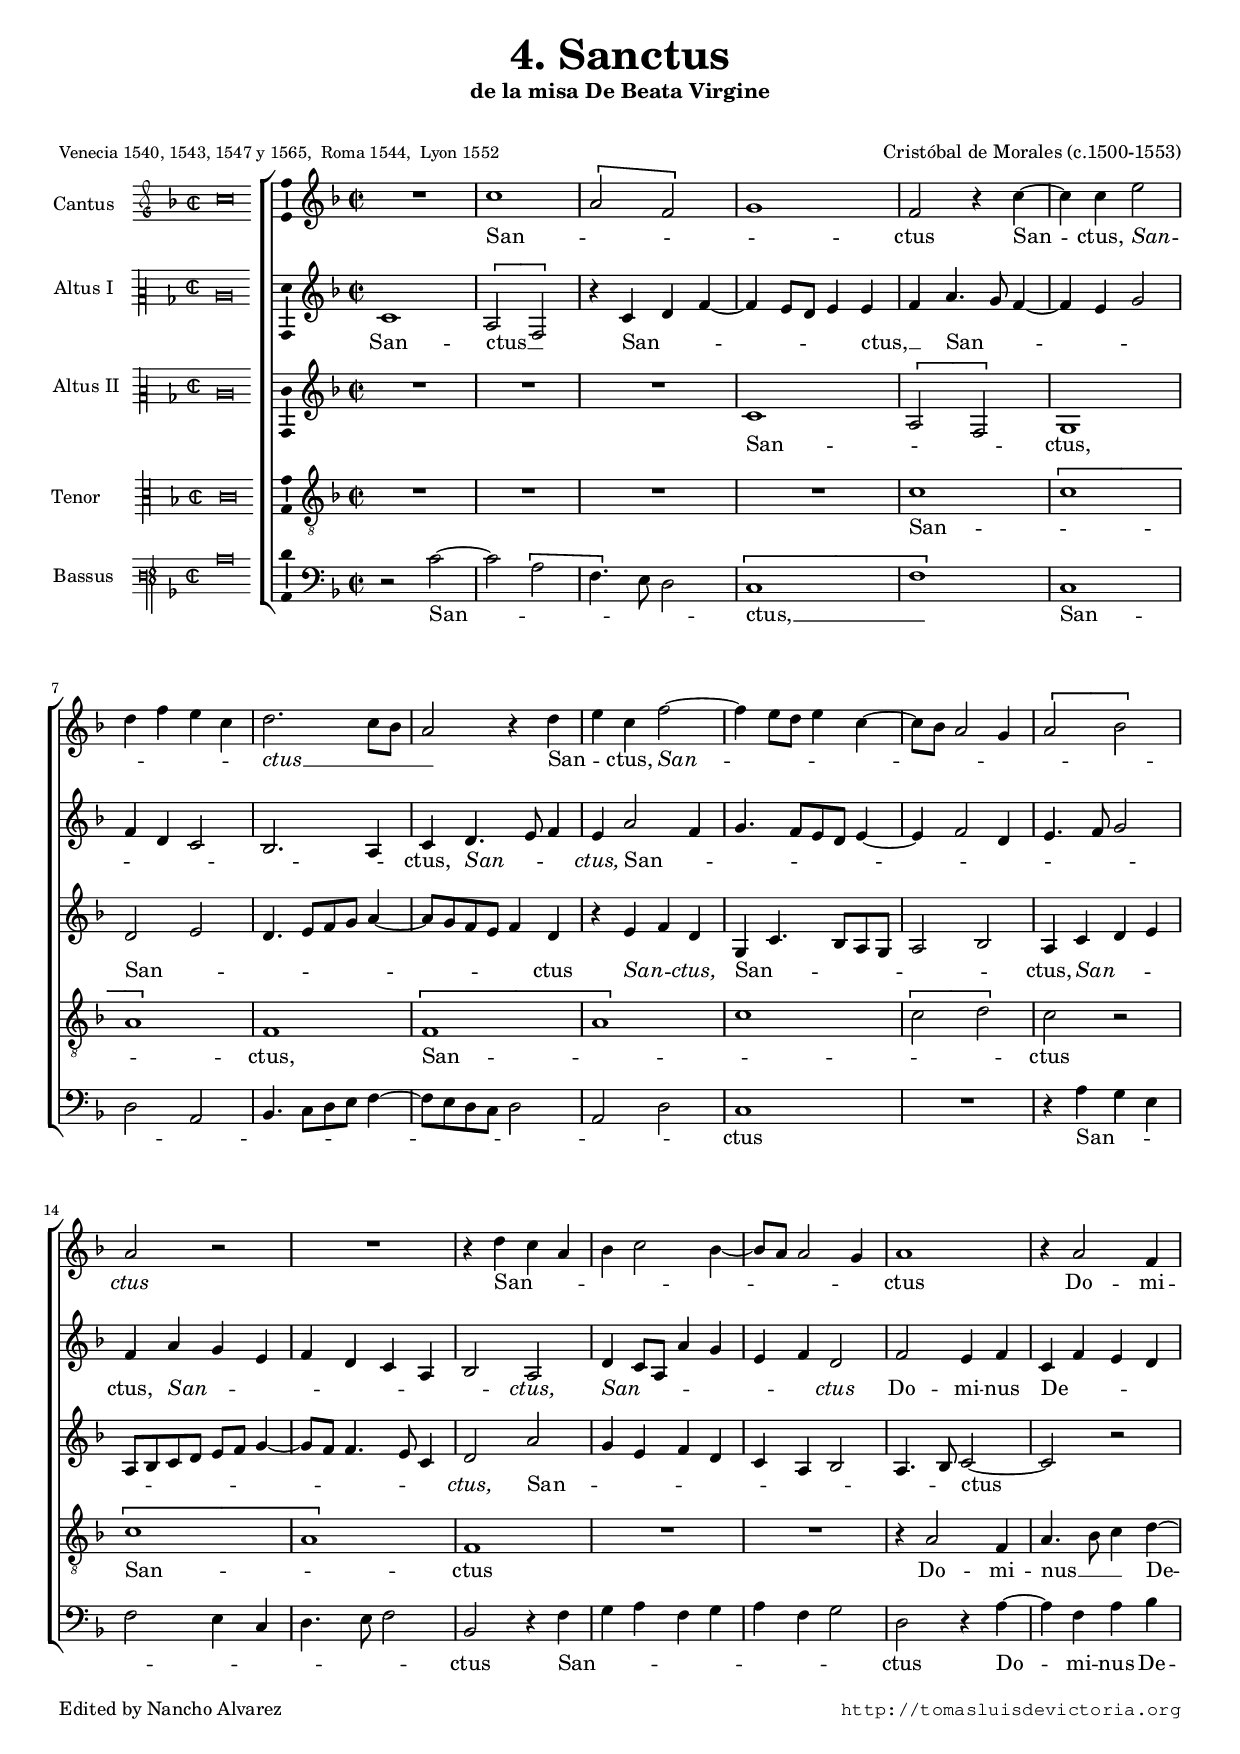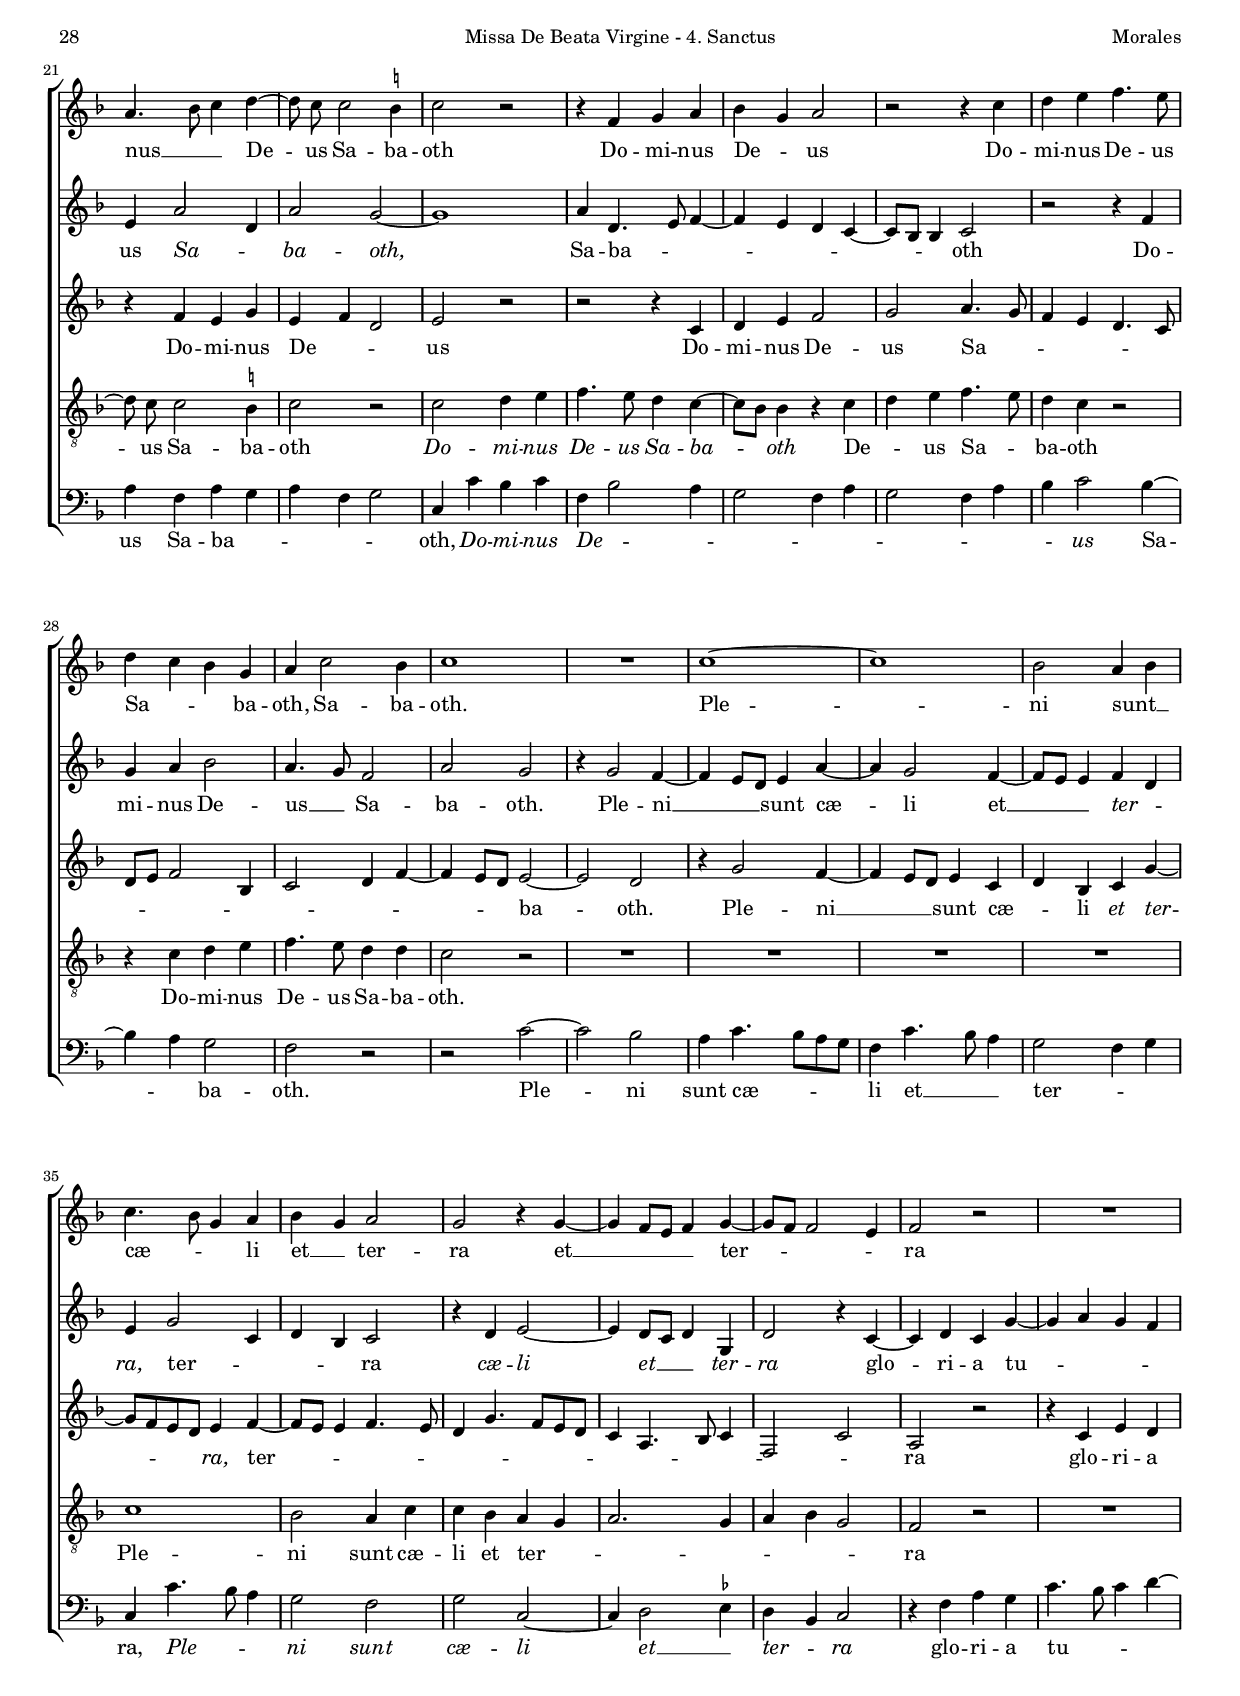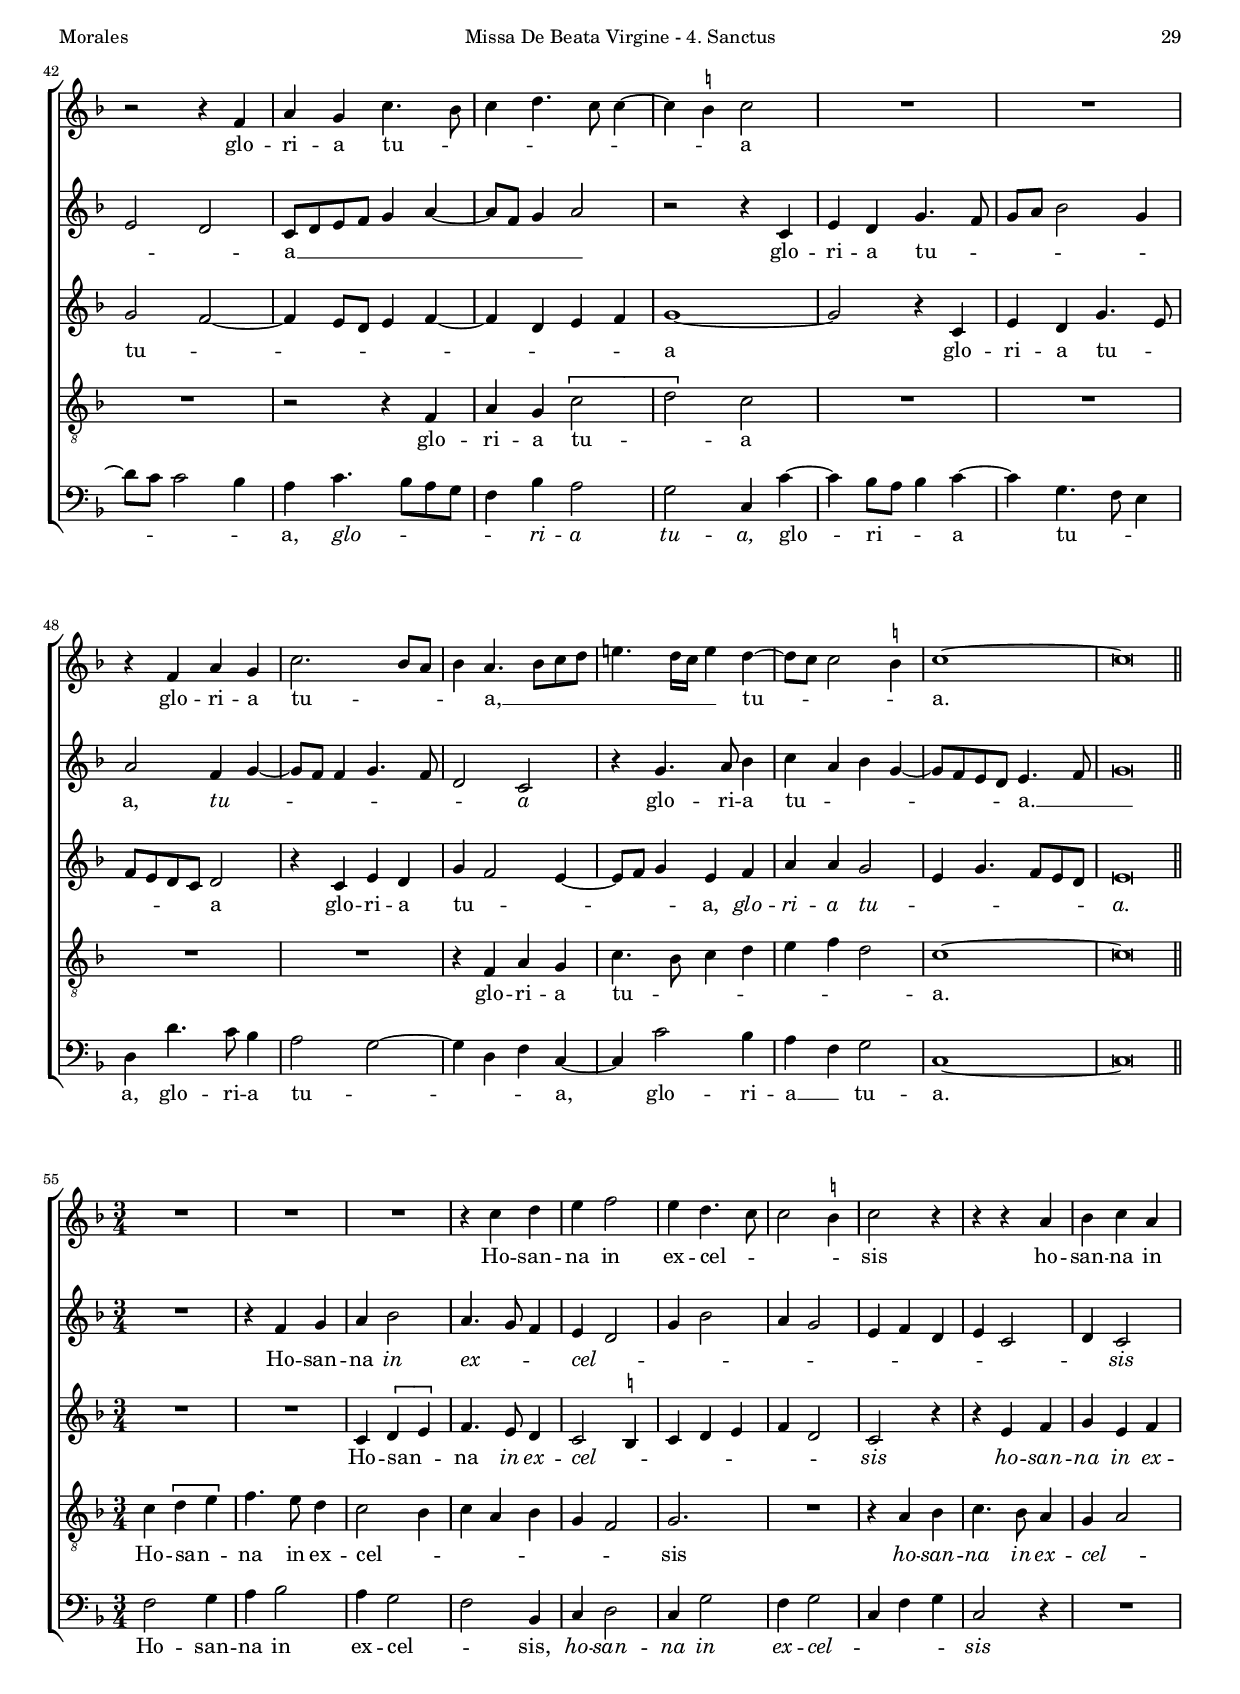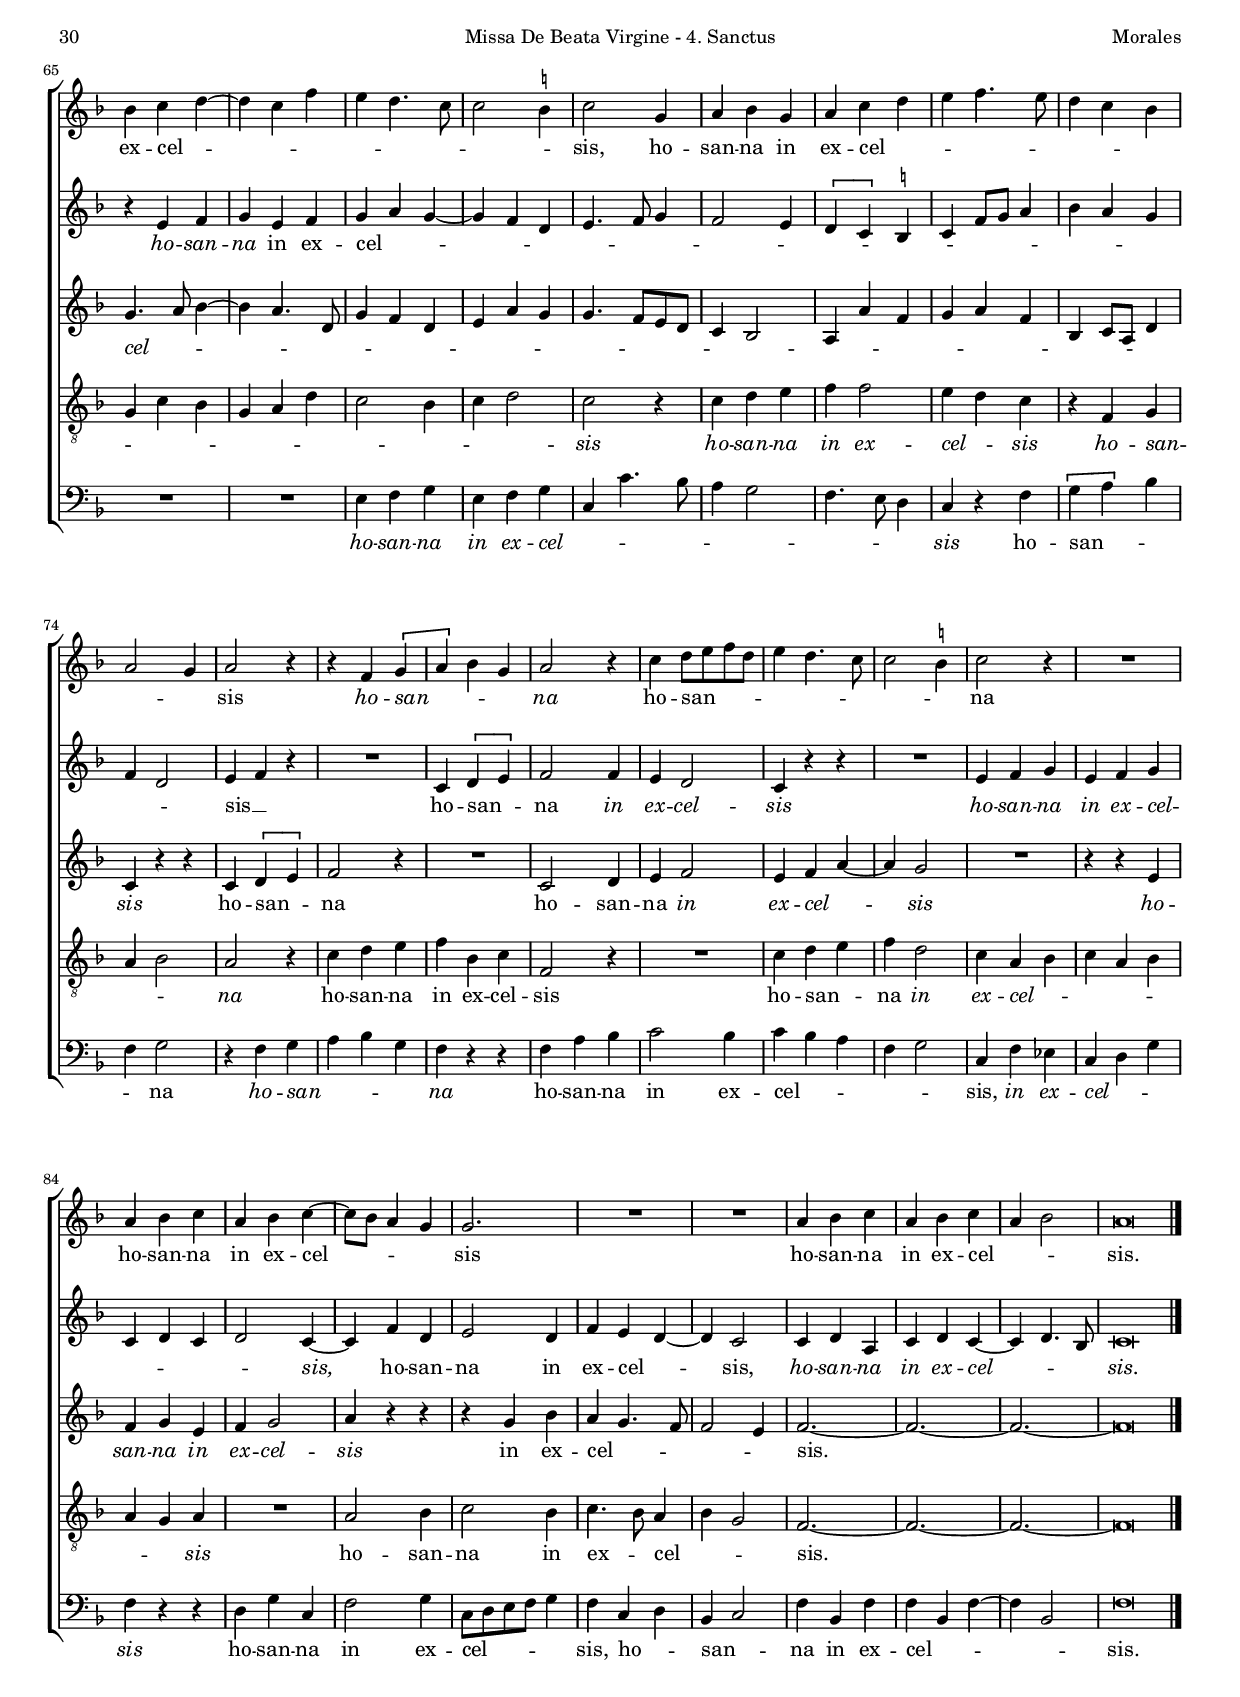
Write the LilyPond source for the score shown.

\version "2.18.0"

#(set-default-paper-size "a4")
#(set-global-staff-size 16.3)
#(ly:set-option 'point-and-click #f)
%mobile -s14.0 -i3.2

italicas=\override LyricText.font-shape = #'italic
rectas=\override LyricText.font-shape = #'upright
ss=\once \set suggestAccidentals = ##t
incipitwidth = 20

htitle="Missa De Beata Virgine - 4. Sanctus"
hcomposer="Morales"

\header {
	title=\markup{\fontsize #3 "4. Sanctus"}
	subtitle="de la misa De Beata Virgine"
	subsubtitle=\markup{\smaller " "}
	composer="Cristóbal de Morales (c.1500-1553)"
        pdfauthor=\composer
	%opus="(-)"
	poet=\markup{\smaller "Venecia 1540, 1543, 1547 y 1565,  Roma 1544,  Lyon 1552"} 
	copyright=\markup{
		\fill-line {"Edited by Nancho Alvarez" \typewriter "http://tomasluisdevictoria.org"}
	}
%	tagline=""
}

global={\key f \major \time 2/2 \skip 1*54 \bar "||" \break 
	\override Score.TimeSignature.break-visibility = #'#(#f #t #t)
			\time 3/4 \skip 1*3/4*39 \bar "|."
}


cantus=\relative c''{
	R1
	c1
	\[a2 f\]
	g1
	f2 r4 c' ~
	c c e2
	d4 f e c
	d2. c8 bes
	a2 r4 d
	e4 c f2 ~
	f4 e8 d e4 c ~
	c8 bes a2 g4
	\[a2 bes\]
	a2 r
	R1
	r4 d c a
	bes4 c2 bes4 ~
	bes8 a a2 g4
	a1
	r4 a2 f4
	a4. bes8 c4 d ~
	d8 \noBeam c c2 \ss b4
	c2 r
	r4 f, g a
	bes4 g a2
	r2 r4 c
	d e f4. e8
	d4 c bes g
	a c2 bes4 % CSIC \ss b
	c1
	R1
	c1 ~
	c
	bes2 a4 bes
	c4. bes8 g4 a
	bes g a2
	g2 r4 g ~
	g f8 e f4 g ~
	g8 f f2 e4
	f2 r
	R1
	r2 r4 f
	a g c4. bes8 % CSIC \ss b
	c4 d4. c8 c4 ~
	c4 \ss b c2
	R1*2
	r4 f, a g
	c2. bes8 a % CSIC \ss b
	bes4 a4. bes8 c d % CSIC \ss b b
	e!4. d16 c e4 d ~
	d8 c c2 \ss b4
	c1 ~
	c\breve*1/2
	R1*3/4*3
	r4 c d
	e f2
	e4 d4. c8
	c2 \ss b4
	c2 r4
	r r a
	bes c a
	bes c d ~
	d c f
	e4 d4. c8 
	c2 \ss b4
	c2 g4
	a bes g
	a c d
	e f4. e8
	d4 c bes
	a2 g4
	a2 r4
	r f \[g
	a\] bes g
	a2 r4
	c4 d8 e f d
	e4 d4. c8
	c2 \ss b4
	c2 r4
	R1*3/4
	a4 bes c
	a bes c ~
	c8 bes a4 g
	g2.
	R1*3/4*2
	a4 bes c
	a bes c
	a bes2
	a\breve*3/8
}

altus=\relative c'{
	c1
	\[a2 f\]
	r4 c' d f ~
	f e8 d e4 e
	f4 a4. g8 f4 ~
	f e g2
	f4 d c2
	bes2. a4
	c4 d4. e8 f4
	e4 a2 f4
	g4. f8[ e d] e4 ~
	e f2 d4
	e4. f8 g2
	f4 a g e
	f4 d c a
	bes2 a
	d4 c8 a a'4 g
	e f d2
	f2 e4 f
	c4 f e d
	e a2 d,4
	a'2 g ~
	g1
	a4 d,4. e8 f4 ~
	f e d c ~
	c8 bes bes4 c2 % CSIC \ss b b
	r2 r4 f
	g a bes2
	a4. g8 f2
	a2 g
	r4 g2 f4 ~
	f e8 d e4 a ~
	a g2 f4 ~
	f8 e e4 f d
	e4 g2 c,4
	d bes c2
	r4 d e2 ~
	e4 d8 c d4 g,
	d'2 r4 c ~
	c d c g' ~
	g a g f
	e2 d
	c8 d e f g4 a ~
	a8 f g4 a2
	r2 r4 c,
	e d g4. f8
	g a bes2 g4
	a2 f4 g ~
	g8 f f4 g4. f8
	d2 c
	r4 g'4. a8 bes4
	c a bes g ~
	g8 f e d e4. f8 
	g\breve*1/2
	R1*3/4
	r4 f g
	a bes2
	a4. g8 f4
	e d2
	g4 bes2
	a4 g2
	e4 f d
	e c2
	d4 c2
	r4 e f
	g e f
	g4 a g ~
	g f d
	e4. f8 g4
	f2 e4
	\[d c\] \ss b
	c4 f8 g a4
	bes a g
	f d2
	e4 f r
	R1*3/4
	c4 \[d4 e\]
	f2 f4
	e d2
	c4 r r
	R1*3/4
	e4 f g
	e f g
	c,4 d c
	d2 c4 ~
	c f d
	e2 d4
	f4 e d ~
	d c2
	c4 d a
	c d c ~
	c d4. bes8
	c\breve*3/8
}

altusdos=\relative c'{
	R1*3
	c1
	\[a2 f\]
	g1
	d'2 e
	d4. e8[ f g] a4 ~
	a8 g f e f4 d
	r4 e f d
	g, c4. bes8 a g
	a2 bes
	a4 c d e
	a,8 bes c d e f g4 ~
	g8 f f4. e8 c4
	d2 a'
	g4 e f d
	c a bes2
	a4. bes8 c2 ~
	c2 r
	r4 f e g
	e f d2
	e r
	r r4 c
	d4 e f2
	g a4. g8 
	f4 e d4. c8
	d e f2 bes,4
	c2 d4 f ~
	f4 e8 d e2 ~
	e d
	r4 g2 f4 ~
	f e8 d e4 c
	d bes c g' ~
	g8 f e d e4 f ~
	f8 e e4 f4. e8
	d4 g4. f8 e d
	c4 a4. bes8 c4
	f,2 c'
	a2 r
	r4 c e d
	g2 f ~
	f4 e8 d e4 f ~
	f d e f
	g1 ~
	g2 r4 c,
	e d g4. e8
	f8 e d c d2
	r4 c e d
	g4 f2 e4 ~
	e8 f g4 e f
	a a g2
	e4 g4. f8 e d
	e\breve*1/2
	R1*3/4*2
	c4 \[d e\]
	f4. e8 d4
	c2 \ss b4
	c d e
	f4 d2
	c2 r4
	r e f
	g e f
	g4. a8 bes4 ~
	bes a4. d,8
	g4 f d
	e a g
	g4. f8 e d
	c4 bes2
	a4 a' f
	g4 a f
	bes,4 c8 a d4
	c r r
	c \[d e\]
	f2 r4
	R1*3/4
	c2 d4
	e f2
	e4 f a ~
	a g2
	R1*3/4
	r4 r e
	f g e
	f g2
	a4 r r
	r g bes
	a4 g4. f8 f2 e4
	f2. ~
	f ~
	f ~
	f\breve*3/8
}

tenor=\relative c'{
	R1*4
	c1
	\[c 
	a\]
	f
	\[f
	a\]
	c
	\[c2 d\]
	c2 r
	\[c1
	a\]
	f
	R1*2
	r4 a2 f4
	a4. bes8 c4 d ~
	d8 \noBeam c c2 \ss b4
	c2 r
	c2 d4 e
	f4. e8 d4 c ~
	c8 bes bes4 r4 c
	d e f4. e8
	d4 c r2
	r4 c d e
	f4. e8 d4 d
	c2 r
	R1*4
	c1
	bes2 a4 c
	c bes a g
	a2. g4
	a bes g2
	f2 r
	R1*2
	r2 r4 f
	a g \[c2
	d\] c
	R1*4
	r4 f, a g
	c4. bes8 c4 d
	e f d2
	c1 ~
	c\breve*1/2
	c4 \[d e\]
	f4. e8 d4
	c2 bes4
	c a bes
	g f2
	g2.
	R1*3/4
	r4 a bes
	c4. bes8 a4
	g a2
	g4 c bes
	g a d
	c2 bes4 % CSIC \ss b
	c d2
	c r4
	c d e
	f4 f2
	e4 d c
	r f, g
	a bes2
	a r4
	c4 d e
	f4 bes, c
	f,2 r4
	R1*3/4
	c'4 d e
	f d2
	c4 a bes
	c a bes
	a g a
	R1*3/4
	a2 bes4
	c2 bes4
	c4. bes8 a4
	bes4 g2
	f2. ~
	f ~
	f ~
	f\breve*3/8
}

bassus=\relative c'{
	r2 c ~
	c \[a
	f4.\] e8 d2
	\[c1 
	f\]
	c
	d2 a
	bes4. c8[ d e] f4 ~
	f8 e d c d2
	a2 d
	c1
	R1
	r4 a' g e
	f2 e4 c
	d4. e8 f2
	bes,2 r4 f'
	g a f g
	a f g2
	d2 r4 a' ~
	a4 f a bes
	a f a g
	a f g2
	c,4 c' bes c
	f,4 bes2 a4
	g2 f4 a
	g2 f4 a
	bes4 c2 bes4 ~
	bes a g2
	f r
	r2 c' ~
	c bes
	a4 c4. bes8 a g
	f4 c'4. bes8 a4
	g2 f4 g
	c, c'4. bes8 a4
	g2 f
	g c, ~
	c4 d2 \ss ees4
	d4 bes c2
	r4 f a g
	c4. bes8 c4 d ~ % CSIC \ss b
	d8 c c2 bes4
	a4 c4. bes8 a g
	f4 bes a2
	g2 c,4 c' ~
	c bes8 a bes4 c ~ % CSIC \ss b b
	c4 g4. f8 e4
	d d'4. c8 bes4
	a2 g ~
	g4 d f c ~
	c c'2 bes4
	a f g2
	c,1 ~
	c\breve*1/2
	f2 g4
	a bes2
	a4 g2
	f bes,4
	c d2
	c4 g'2
	f4 g2
	c,4 f g
	c,2 r4
	R1*3/4*3
	e4 f g
	e f g
	c, c'4. bes8 
	a4 g2
	f4. e8 d4
	c4 r4 f
	\[g4 a\] bes
	f g2
	r4 f g
	a bes g
	f4 r r
	f a bes
	c2 bes4 % CSIC \ss b
	c bes a
	f g2
	c,4 f ees
	c d g
	f r r
	d g c,
	f2 g4
	c,8 d e f g4
	f c d
	bes c2
	f4 bes, f'
	f bes, f' ~
	f bes,2
	f'\breve*3/8
}

textocantus=\lyricmode{
San -- _ _ _ ctus
San -- ctus,
\italicas 
San -- _ _ _ _ ctus __ _ _ _ 
\rectas 
San -- _ ctus,
\italicas San -- _ _ _ _ _ _ _ _ _ ctus
\rectas 
San -- _ _ _ _ _ _ _ _ ctus
Do -- mi -- nus __ _ _ De -- us Sa -- ba -- oth
Do -- mi -- nus De -- _ us
Do -- mi -- nus De -- us Sa -- _ _ ba -- oth,
Sa -- ba -- oth.
Ple -- ni sunt __ _ cæ -- _ _ li
et __ _ ter -- ra
et __ _ _ _ ter -- _ _ _ ra
glo -- ri -- a tu -- _ _ _ _ _ _ a
glo -- ri -- a tu -- _ _ _ a, __ _ _ _ _ _ _ _ tu -- _ _ _ a.
Ho -- san -- na in ex -- cel -- _ _ _ sis
ho -- san -- na in ex -- cel -- _ _ _ _ _ _ _ _ sis,
ho -- san -- na in ex -- cel -- _ _ _ _ _ _ _ _ _ sis
\italicas 
ho -- san -- _ _ _ na
\rectas 
ho -- san -- _ _ _ _ _ _ _ _ na
ho -- san -- na in ex -- cel -- _ _ _ sis
ho -- san -- na in ex -- cel -- _ _ sis.
}

textoaltus=\lyricmode{
San -- ctus __ _
San -- _ _ _ _ _ ctus, __ _
San -- _ _ _ _ _ _ _ _ _ ctus,
\italicas San -- _ _ ctus,
\rectas 
San -- _ _ _ _ _ _ _ _ _ _ _ ctus,
\italicas 
San -- _ _ _ _ _ _ _ ctus,
San -- _ _ _ _ _ _ ctus
\rectas 
Do -- mi -- nus De -- _ _ _ us 
\italicas 
Sa -- _ ba -- oth,
\rectas 
Sa -- ba -- _ _ _ _ _ _ _ oth
Do -- mi -- nus De -- us __ _ Sa -- ba -- oth.
Ple -- ni __ _ _ sunt cæ -- li et __ _ _ 
\italicas 
ter -- _ ra,
\rectas 
ter -- _ _ _ ra
\italicas 
cæ -- li et __ _ _ ter -- ra
\rectas 
glo -- ri -- a tu -- _ _ _ _ _ a __ _ _ _ _ _ _ _ _
glo -- ri -- a tu -- _ _ _ _ _ a,
\italicas 
tu -- _ _ _ _ _ _ a
\rectas 
glo -- ri -- a tu -- _ _ _ _ _ _ a. __ _ _
Ho -- san -- na
\italicas 
in ex -- _ _ cel -- _ _ _ _ _ _ _ _ _ _ _ sis
ho -- san -- na \rectas 
in ex -- cel -- _ _ _ _ _ _ _ _ _ _ _ _ _ _ _ _ _ _ _ _ _ sis __ _ 
ho -- san -- _ na 
\italicas 
in ex -- cel -- sis
ho -- san -- na in ex -- cel -- _ _ _ _ sis,
\rectas 
ho -- san -- na in ex -- cel -- _ sis,
\italicas
ho -- san -- na
in ex -- cel -- _ _ sis.
}

textoaltusdos=\lyricmode{
San -- _ _ ctus,
San -- _ _ _ _ _ _ _ _ _ _ ctus
\italicas 
San -- _ ctus,
\rectas 
San -- _ _ _ _ _ _ ctus,
\italicas 
San -- _ _ _ _ _ _ _ _ _ _ _ _ _ ctus,
\rectas 
San -- _ _ _ _ _ _ _ _ _ ctus
Do -- mi -- nus De -- _ _ us
Do -- mi -- nus De -- us Sa -- _ _ _ _ _ _ _ _ _ _ _ _ _ _ ba -- oth.
Ple -- ni __ _ _ sunt cæ -- _ li
\italicas 
et ter -- _ _ _ ra, \rectas 
ter -- _ _ _ _ _ _ _ _ _ _ _ _ _ _ _ ra
glo -- ri -- a tu -- _ _ _ _ _ _ _ _ a
glo -- ri -- a tu -- _ _ _ _ _ a
glo -- ri -- a tu -- _ _ _ _ a,
\italicas 
glo -- ri -- a tu -- _ _ _ _ _ a.
\rectas 
Ho -- san -- _ na \italicas in ex -- cel -- _ _ _ _ _ _ sis
ho -- san -- na in ex -- cel -- _ _ _ _ _ _ _ _ _ _ _ _ _ _ _ _ _ _ _ _ _ _ _ _ _ _ sis
\rectas 
ho -- san -- _ na
ho -- san -- na
\italicas 
in ex -- cel -- _ sis
ho -- san -- na in ex -- cel -- sis
\rectas 
in ex -- cel -- _ _ _ _ sis.
}

textotenor=\lyricmode{
San -- _ _ ctus,
San -- _ _ _ _ ctus
San -- _ ctus
Do -- mi -- nus __ _ _ De -- us Sa -- ba -- oth
\italicas 
Do -- mi -- nus De -- us Sa -- ba -- _ oth
\rectas 
De -- _ us Sa -- _ ba -- oth
Do -- mi -- nus De -- us Sa -- ba -- oth.
Ple -- ni sunt cæ -- li et ter -- _ _ _ _ _ _ ra
glo -- ri -- a tu -- _ a
glo -- ri -- a tu -- _ _ _ _ _ _ a.
Ho -- san -- _ na in ex -- cel -- _ _ _ _ _ _ sis
\italicas 
ho -- san -- na in ex -- cel -- _ _ _ _ _ _ _ _ _ _ _ sis
ho -- san -- na in ex -- cel -- _ sis
ho -- san -- _ _ na
\rectas 
ho -- san -- na
in ex -- cel -- sis
ho -- san -- _ na \italicas in
ex -- cel -- _ _ _ _ _ _ sis
\rectas 
ho -- san -- na in ex -- _ cel -- _ _ sis.
}

textobassus=\lyricmode{
San -- _ _ _ _ ctus, __ _
San -- _ _ _ _ _ _ _ _ _ _ _ _ _ ctus
San -- _ _ _ _ _ _ _ _ ctus
San -- _ _ _ _ _ _ _ ctus
Do -- mi -- nus De -- us Sa -- ba -- _ _ _ _ oth,
\italicas 
Do -- mi -- nus De -- _ _ _ _ _ _ _ _ _ us
\rectas 
Sa -- _ ba -- oth.
Ple -- ni sunt cæ -- _ _ _ li et __ _ _ ter -- _ _ ra,
\italicas 
Ple -- _ _ ni sunt cæ -- li et __ _ ter -- _ ra
\rectas 
glo -- ri -- a tu -- _ _ _ _ _ _ a,
\italicas 
glo -- _ _ _ _ ri -- a tu -- a,
\rectas 
glo -- ri -- _ _ a tu -- _ _ a,
glo -- ri -- a tu -- _ _ _ a, % CSIC mal puesto el texto
glo -- ri -- a __ _ tu -- a.
Ho -- san -- na in ex -- cel -- _ sis,
\italicas 
ho -- san -- na in ex -- cel -- _ _ _ sis
ho -- san -- na in ex -- cel -- _ _ _ _ _ _ _ _ sis
\rectas 
ho -- san -- _ _ _ na
\italicas
ho -- san -- _ _ _ na
\rectas 
ho -- san -- na in ex -- cel -- _ _ _ _ sis,
\italicas 
in ex -- cel -- _ _ sis
\rectas 
ho -- san -- na in ex -- cel -- _ _ _ _ sis,
ho -- _ san -- _ na
in ex -- cel -- _ _ _ sis.
}


incipitcantus=\markup{
	\score{
		{ 
		\set Staff.instrumentName="Cantus   "
		\override NoteHead.style = #'neomensural
		\override Staff.TimeSignature.style = #'neomensural
		\cadenzaOn 
		\clef "petrucci-g"
		\key f \major
		\time 2/2
		c''\breve
		} 
	\layout { line-width=\incipitwidth indent = 0 }
	}
}

incipitaltus=\markup{
	\score{
		{ 
		\set Staff.instrumentName="Altus I   "
		\override NoteHead.style = #'neomensural 
		\override Staff.TimeSignature.style = #'neomensural
		\cadenzaOn 
		\clef "petrucci-c2"
		\key f \major
		\time 2/2
		c'\breve
		} 
	\layout { line-width=\incipitwidth indent = 0 }
	}
}

incipitaltusdos=\markup{
	\score{
		{ 
		\set Staff.instrumentName="Altus II  "
		\override NoteHead.style = #'neomensural 
		\override Staff.TimeSignature.style = #'neomensural
		\cadenzaOn 
		\clef "petrucci-c2"
		\key f \major
		\time 2/2
		c'\breve
		} 
	\layout { line-width=\incipitwidth indent = 0 }
	}
}


incipittenor=\markup{
	\score{
		{ 
		\set Staff.instrumentName="Tenor      "
		\override NoteHead.style = #'neomensural 
		\override Staff.TimeSignature.style = #'neomensural
		\cadenzaOn 
		\clef "petrucci-c3"
		\key f \major
		\time 2/2
		c'\breve
		} 
	\layout { line-width=\incipitwidth indent=0 }
	}
}

incipitbassus=\markup{
	\score{
		{ 
		\set Staff.instrumentName="Bassus   "
		\override NoteHead.style = #'neomensural
		\override Staff.TimeSignature.style = #'neomensural
		\cadenzaOn 
		\clef "petrucci-f3"
		\key f \major
		\time 2/2
		c'\breve
		} 
	\layout { line-width=\incipitwidth indent = 0 }
	}
}


\score {\transpose c' c'{
\new ChoirStaff<<

	\new Staff <<\global
	\new Voice="v1" {
		\set Staff.instrumentName=\incipitcantus
		\clef "treble"
		\cantus }
	\new Lyrics \lyricsto "v1" {\textocantus }
	>>

	\new Staff <<\global
	\new Voice="v2" {
		\set Staff.instrumentName=\incipitaltus
		\clef "treble"
		\altus }
	\new Lyrics \lyricsto "v2" {\textoaltus }
	>>
	
	\new Staff <<\global
	\new Voice="v5" {
		\set Staff.instrumentName=\incipitaltusdos
		\clef "treble"
		\altusdos }
	\new Lyrics \lyricsto "v5" {\textoaltusdos }
	>>
	
	\new Staff <<\global
	\new Voice="v3" {
		\set Staff.instrumentName=\incipittenor
		\clef "G_8"
		\tenor }
	\new Lyrics \lyricsto "v3" {\textotenor }
	>>

	\new Staff <<\global
	\new Voice="v4" {
		\set Staff.instrumentName=\incipitbassus
		\clef "bass"
		\bassus }
	\new Lyrics \lyricsto "v4" {\textobassus }
	>>
	
>>

	} % transpose

\layout{ 
	\context {\Lyrics 
		\override VerticalAxisGroup.staff-affinity = #UP
		\override VerticalAxisGroup.nonstaff-relatedstaff-spacing =
			#'((basic-distance . 0) (minimum-distance . 0) (padding . .5))
		\override LyricText.font-size = #1.2
		\override LyricHyphen.minimum-distance = #0.5
	}
	\context {\Score 
		\override BarNumber.padding = #2 
	}
	\context {\Voice 
		%melismaBusyProperties = #'()
		%autoBeaming = ##f
	}
	%\context { \Staff \RemoveEmptyStaves }
	\context {\Staff 
		\override VerticalAxisGroup.staff-staff-spacing =
			#'((basic-distance . 11) (minimum-distance . 0) (padding . 3.7))
		\consists Ambitus_engraver 
		\override LigatureBracket.padding = #1
	}
}

%\midi {\tempo 4 = 100}

}


\paper{
	evenHeaderMarkup=\markup  \fill-line { \fromproperty #'page:page-number-string \htitle \hcomposer }
	oddHeaderMarkup= \markup  \fill-line { \on-the-fly #not-first-page \hcomposer \on-the-fly #not-first-page \htitle \on-the-fly #not-first-page \fromproperty #'page:page-number-string }
	system-count=12
        systems-per-page = 3
	ragged-last-bottom = ##f
	indent=3.6\cm
	system-system-spacing =
	#'((basic-distance . 18) (minimum-distance . 0) (padding . 5))
	top-system-spacing = % header
	#'((basic-distance . 9) (minimum-distance . 0) (padding . 0))
	last-bottom-spacing = % footer
	#'((basic-distance . 12) (minimum-distance . 0) (padding . 0))
	

first-page-number=27
}